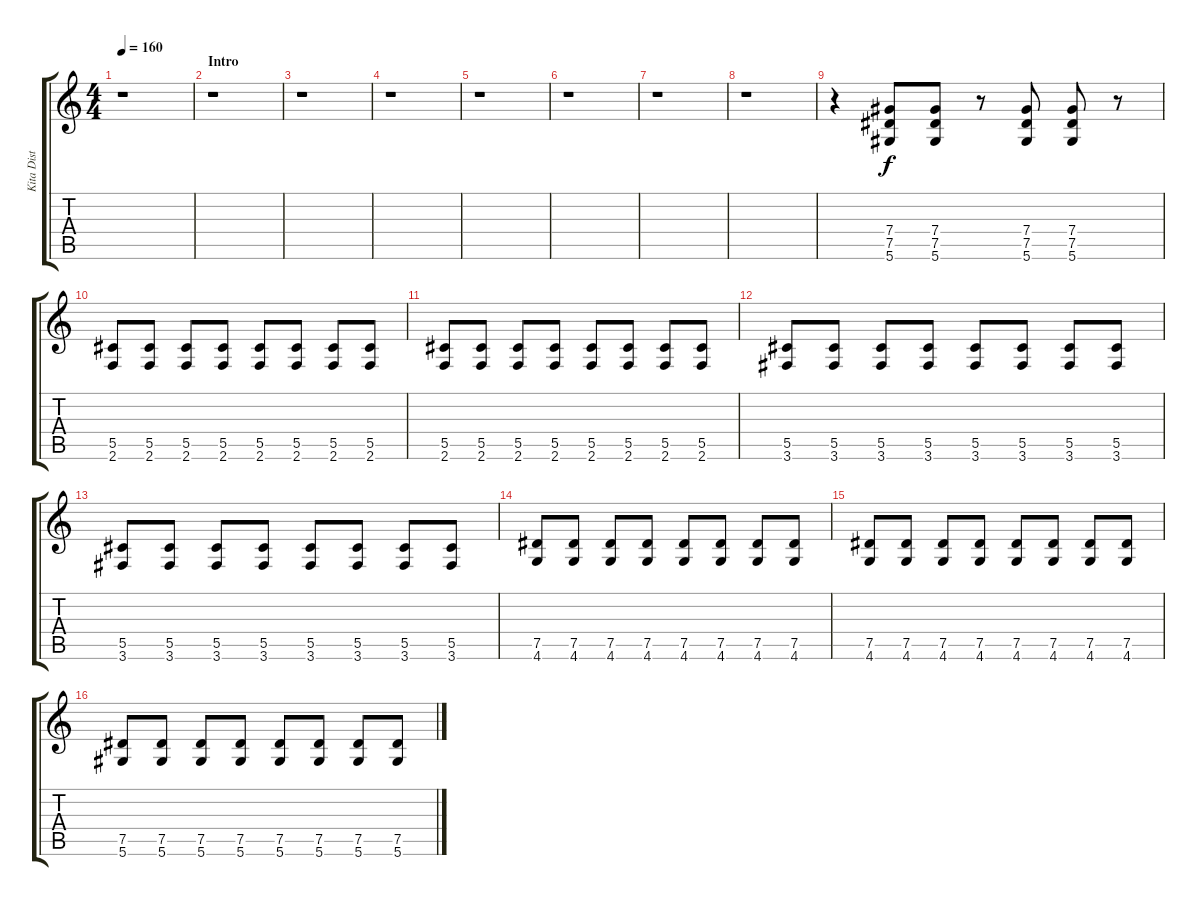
\track ("Kita Dist" "Kita Dist") {instrument overdrivenguitar}
\staff {score tabs}
\tuning (Eb4 Bb3 Gb3 Db3 Ab2 Eb2) {hide}
\ts (4 4)
\tempo 160
\clef g2
\ks c
r.1{dy f instrument overdrivenguitar} |
\section ("" "Intro")
r.1 |
r.1 |
r.1 |
r.1 |
r.1 |
r.1 |
r.1 |
r.4 (7.4 7.5 5.6).8 (7.4 7.5 5.6).8 r.8 (7.4 7.5 5.6).8 (7.4 7.5 5.6).8 r.8 |
(5.5 2.6).8 (5.5 2.6).8 (5.5 2.6).8 (5.5 2.6).8 (5.5 2.6).8 (5.5 2.6).8 (5.5 2.6).8 (5.5 2.6).8 |
(5.5 2.6).8 (5.5 2.6).8 (5.5 2.6).8 (5.5 2.6).8 (5.5 2.6).8 (5.5 2.6).8 (5.5 2.6).8 (5.5 2.6).8 |
(5.5 3.6).8 (5.5 3.6).8 (5.5 3.6).8 (5.5 3.6).8 (5.5 3.6).8 (5.5 3.6).8 (5.5 3.6).8 (5.5 3.6).8 |
(5.5 3.6).8 (5.5 3.6).8 (5.5 3.6).8 (5.5 3.6).8 (5.5 3.6).8 (5.5 3.6).8 (5.5 3.6).8 (5.5 3.6).8 |
(7.5 4.6).8 (7.5 4.6).8 (7.5 4.6).8 (7.5 4.6).8 (7.5 4.6).8 (7.5 4.6).8 (7.5 4.6).8 (7.5 4.6).8 |
(7.5 4.6).8 (7.5 4.6).8 (7.5 4.6).8 (7.5 4.6).8 (7.5 4.6).8 (7.5 4.6).8 (7.5 4.6).8 (7.5 4.6).8 |
(7.5 5.6).8 (7.5 5.6).8 (7.5 5.6).8 (7.5 5.6).8 (7.5 5.6).8 (7.5 5.6).8 (7.5 5.6).8 (7.5 5.6).8
